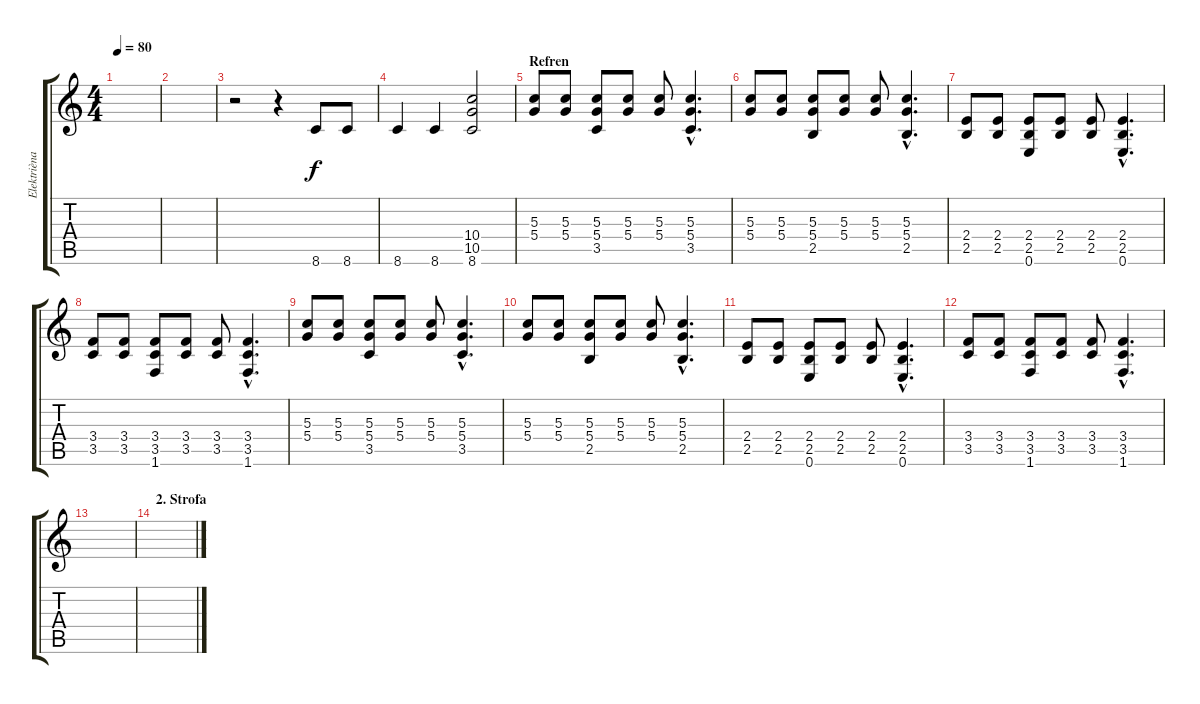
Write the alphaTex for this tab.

\track ("Elektrièna Gitara" "Elektrièna") {instrument overdrivenguitar}
\staff {score tabs}
\tuning (E4 B3 G3 D3 A2 E2) {hide}
\ts (4 4)
\tempo 80
\clef g2
\ks c
|
|
r.2 r.4 8.6.8 8.6.8 |
8.6.4 8.6.4 (10.4 10.5 8.6).2 |
\section ("" "Refren")
(5.3 5.4).8 (5.3 5.4).8 (5.3 5.4 3.5).8 (5.3 5.4).8 (5.3 5.4).8 (5.3{hac} 5.4{hac} 3.5{hac}).4{d} |
(5.3 5.4).8 (5.3 5.4).8 (5.3 5.4 2.5).8 (5.3 5.4).8 (5.3 5.4).8 (5.3{hac} 5.4{hac} 2.5{hac}).4{d} |
(2.4 2.5).8 (2.4 2.5).8 (2.4 2.5 0.6).8 (2.4 2.5).8 (2.4 2.5).8 (2.4{hac} 2.5{hac} 0.6{hac}).4{d} |
(3.4 3.5).8 (3.4 3.5).8 (3.4 3.5 1.6).8 (3.4 3.5).8 (3.4 3.5).8 (3.4{hac} 3.5{hac} 1.6{hac}).4{d} |
(5.3 5.4).8 (5.3 5.4).8 (5.3 5.4 3.5).8 (5.3 5.4).8 (5.3 5.4).8 (5.3{hac} 5.4{hac} 3.5{hac}).4{d} |
(5.3 5.4).8 (5.3 5.4).8 (5.3 5.4 2.5).8 (5.3 5.4).8 (5.3 5.4).8 (5.3{hac} 5.4{hac} 2.5{hac}).4{d} |
(2.4 2.5).8 (2.4 2.5).8 (2.4 2.5 0.6).8 (2.4 2.5).8 (2.4 2.5).8 (2.4{hac} 2.5{hac} 0.6{hac}).4{d} |
(3.4 3.5).8 (3.4 3.5).8 (3.4 3.5 1.6).8 (3.4 3.5).8 (3.4 3.5).8 (3.4{hac} 3.5{hac} 1.6{hac}).4{d} |
|
\section ("" "2. Strofa")
